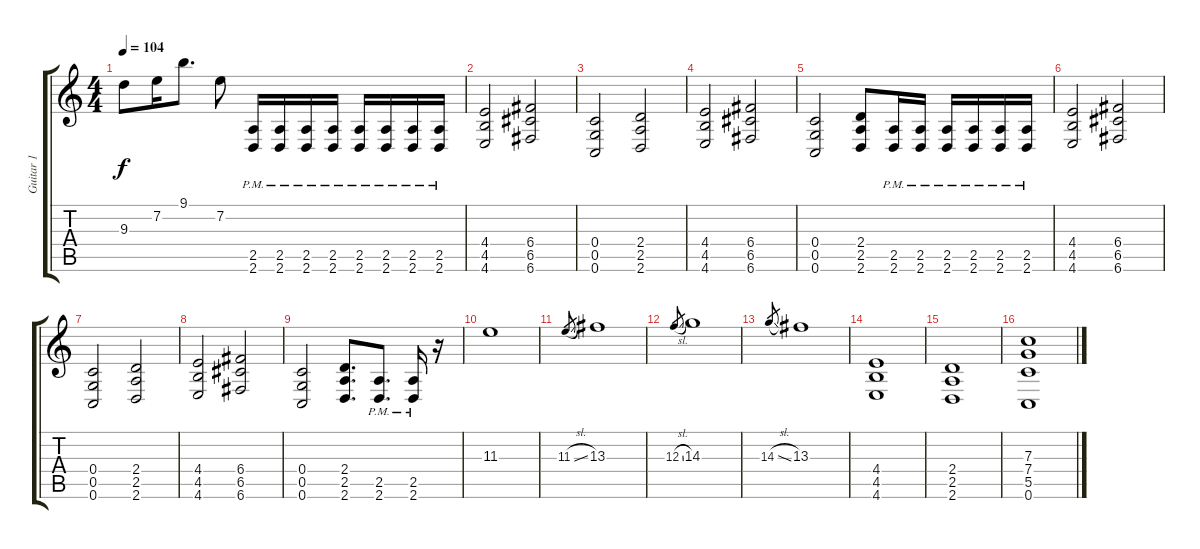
\track ("Guitar 1" "Guitar 1") {instrument distortionguitar}
\staff {score tabs}
\tuning (D4 A3 F3 C3 G2 C2) {hide}
\ts (4 4)
\tempo 104
\clef g2
\ks c
9.3.8{dy f} 7.2.16 9.1.8{d} 7.2.8 (2.5{pm} 2.6{pm}).16{instrument distortionguitar} (2.5{pm} 2.6{pm}).16 (2.5{pm} 2.6{pm}).16 (2.5{pm} 2.6{pm}).16 (2.5{pm} 2.6{pm}).16 (2.5{pm} 2.6{pm}).16 (2.5{pm} 2.6{pm}).16 (2.5{pm} 2.6{pm}).16 |
(4.4 4.5 4.6).2 (6.4 6.5 6.6).2 |
(0.4 0.5 0.6).2 (2.4 2.5 2.6).2 |
(4.4 4.5 4.6).2 (6.4 6.5 6.6).2 |
(0.4 0.5 0.6).2 (2.4 2.5 2.6).8 (2.5{pm} 2.6{pm}).16 (2.5{pm} 2.6{pm}).16 (2.5{pm} 2.6{pm}).16 (2.5{pm} 2.6{pm}).16 (2.5{pm} 2.6{pm}).16 (2.5{pm} 2.6{pm}).16 |
(4.4 4.5 4.6).2 (6.4 6.5 6.6).2 |
(0.4 0.5 0.6).2 (2.4 2.5 2.6).2 |
(4.4 4.5 4.6).2 (6.4 6.5 6.6).2 |
(0.4 0.5 0.6).2 (2.4 2.5 2.6).8{d} (2.5{pm} 2.6{pm}).8{d} (2.5{pm} 2.6{pm}).16 r.16 |
11.3.1{instrument overdrivenguitar} |
11.3{sl}.8{gr} 13.3.1 |
12.3{sl}.8{gr} 14.3.1 |
14.3{sl}.8{gr} 13.3.1 |
(4.4 4.5 4.6).1 |
(2.4 2.5 2.6).1 |
(7.3 7.4 5.5 0.6).1
